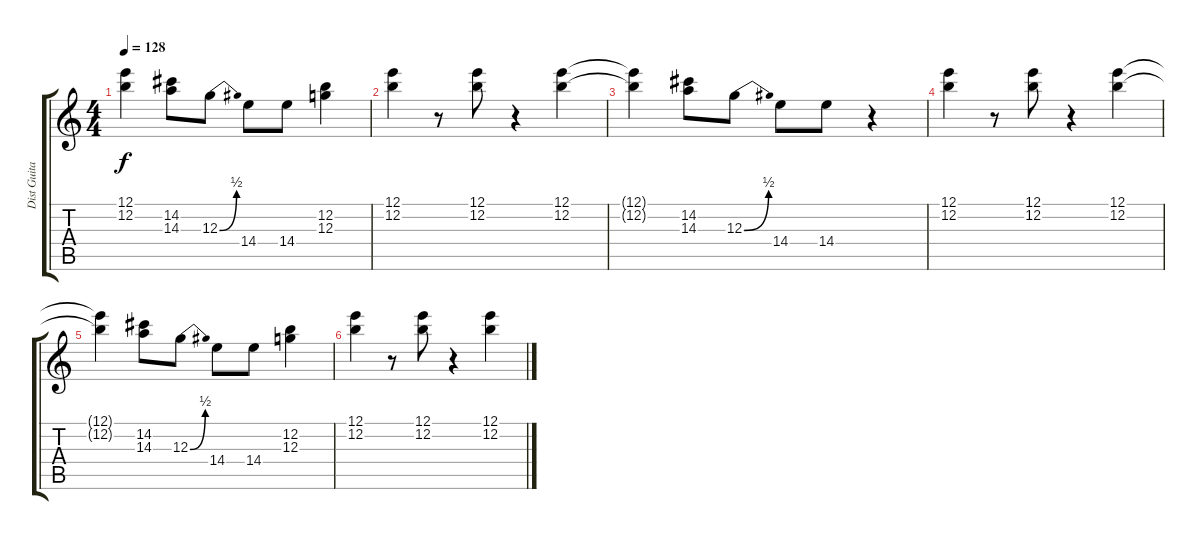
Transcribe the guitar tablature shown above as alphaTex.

\track ("Dist Guitar" "Dist Guita") {instrument distortionguitar}
\staff {score tabs}
\tuning (E4 B3 G3 D3 A2 E2) {hide}
\ts (4 4)
\tempo 128
\clef g2
\ks c
(12.1{t} 12.2{t}).4{dy f} (14.2 14.3).8 12.3{be (bend 0 0 60 2)}.8 14.4.8 14.4.8 (12.2 12.3).4 |
(12.1 12.2).4 r.8 (12.1 12.2).8 r.4 (12.1 12.2).4 |
(12.1{t} 12.2{t}).4 (14.2 14.3).8 12.3{be (bend 0 0 60 2)}.8 14.4.8 14.4.8 r.4 |
(12.1 12.2).4 r.8 (12.1 12.2).8 r.4 (12.1 12.2).4 |
(12.1{t} 12.2{t}).4 (14.2 14.3).8 12.3{be (bend 0 0 60 2)}.8 14.4.8 14.4.8 (12.2 12.3).4 |
(12.1 12.2).4 r.8 (12.1 12.2).8 r.4 (12.1 12.2).4
